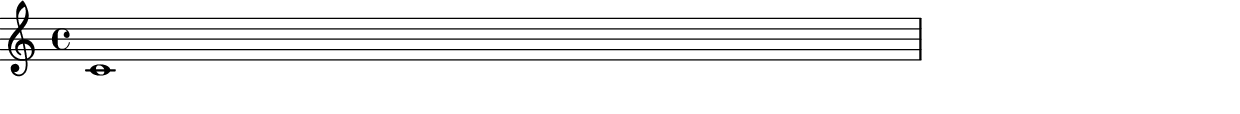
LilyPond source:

%% Generated by lilypond-book.py
%% Options: [exampleindent=10.16\mm,indent=0\mm,line-width=160\mm]
\include "lilypond-book-preamble.ly"


% ****************************************************************
% Start cut-&-pastable-section
% ****************************************************************



\paper {
  indent = 0\mm
  line-width = 160\mm
  % offset the left padding, also add 1mm as lilypond creates cropped
  % images with a little space on the right
  line-width = #(- line-width (* mm  3.000000) (* mm 1))
}

\layout {
  
}





% ****************************************************************
% ly snippet:
% ****************************************************************
\sourcefilename "/home/karlin/lilypond-git/input/regression/instrument-name-hara-kiri.ly"
\sourcefileline 0
\version "2.17.6"

\header {
  texidoc = "Instrument names are removed when the staves are
killed off.

In this example, the second staff (marked by the bar number 2)
disappears, as does the instrument name."
}
        
\new PianoStaff <<
  \new Staff {
    \override Staff.VerticalAxisGroup.remove-empty = ##t  
    \set PianoStaff.instrumentName = #"up" 
    \set PianoStaff.shortInstrumentName = #"u"
    c'1\break R
  }
>>



% ****************************************************************
% end ly snippet
% ****************************************************************
